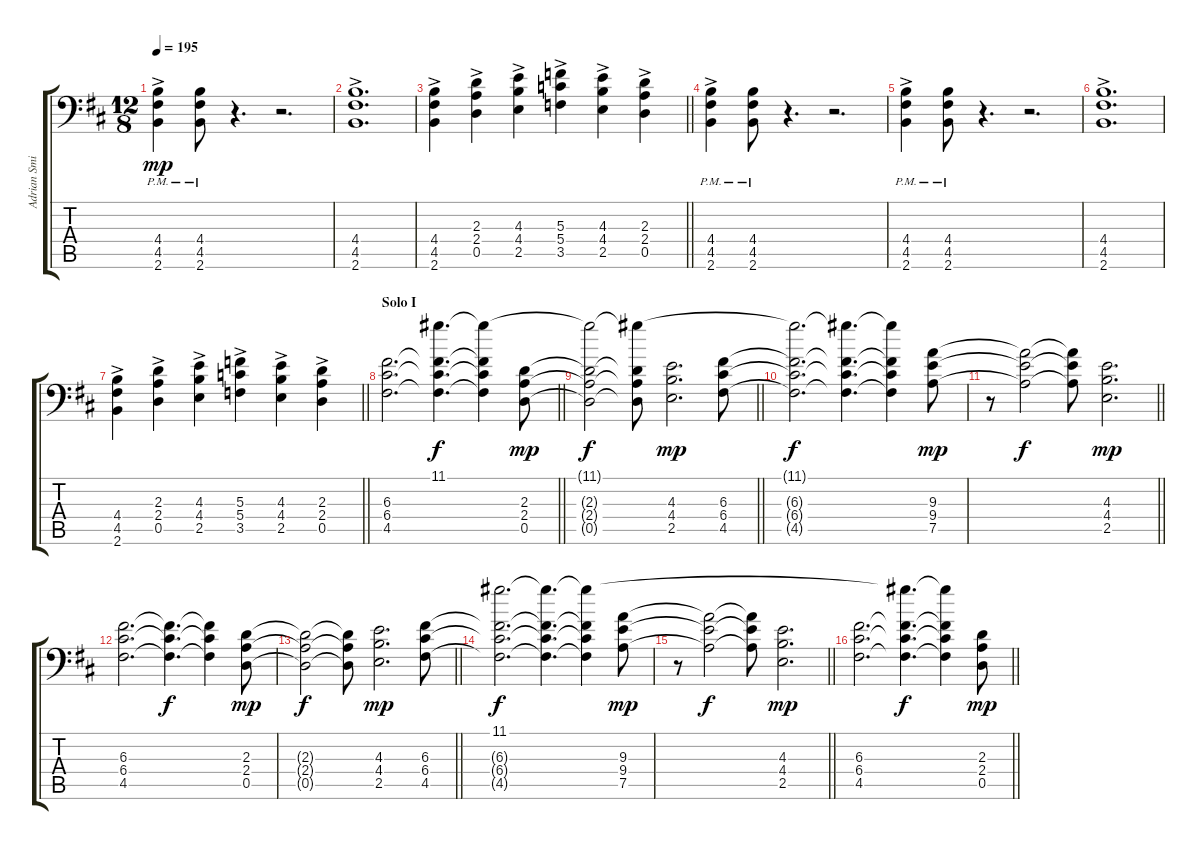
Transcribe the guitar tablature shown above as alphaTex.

\track ("Adrian Smith" "Adrian Smi") {instrument distortionguitar}
\staff {score tabs}
\tuning (A3 E3 C3 G2 D2 A1) {hide}
\ts (12 8)
\tempo 195
\clef f4
\ks d
(4.4{ac pm} 4.5{ac pm} 2.6).4{dy mp} (4.4{pm} 4.5{pm} 2.6).8 r.4{d} r.2{d} |
(4.4{ac} 4.5{ac} 2.6).1{d} |
\barLineRight lightlight
(4.4{ac} 4.5{ac} 2.6).4 (2.3{ac} 2.4{ac} 0.5).4 (4.3{ac} 4.4{ac} 2.5).4 (5.3{ac} 5.4{ac} 3.5).4 (4.3{ac} 4.4{ac} 2.5).4 (2.3{ac} 2.4{ac} 0.5).4 |
(4.4{ac pm} 4.5{ac pm} 2.6).4 (4.4{pm} 4.5{pm} 2.6).8 r.4{d} r.2{d} |
(4.4{ac pm} 4.5{ac pm} 2.6).4 (4.4{pm} 4.5{pm} 2.6).8 r.4{d} r.2{d} |
(4.4{ac} 4.5{ac} 2.6).1{d} |
\barLineRight lightlight
(4.4{ac} 4.5{ac} 2.6).4 (2.3{ac} 2.4{ac} 0.5).4 (4.3{ac} 4.4{ac} 2.5).4 (5.3{ac} 5.4{ac} 3.5).4 (4.3{ac} 4.4{ac} 2.5).4 (2.3{ac} 2.4{ac} 0.5).4 |
\section ("" "Solo I")
\barLineRight lightlight
(6.3 6.4 4.5).2{d} (11.1 6.3{t} 6.4{t} 4.5{t}).4{d dy f} (11.1{t} 6.3{t} 6.4{t} 4.5{t}).4 (2.3 2.4 0.5).8{dy mp} |
\barLineRight lightlight
(11.1{t} 2.3{t} 2.4{t} 0.5{t}).2{dy f} (11.1{t} 2.3{t} 2.4{t} 0.5{t}).8 (4.3 4.4 2.5).2{d dy mp} (6.3 6.4 4.5).8 |
(11.1{t} 6.3{t} 6.4{t} 4.5{t}).2{d dy f} (11.1{t} 6.3{t} 6.4{t} 4.5{t}).4{d} (11.1{t} 6.3{t} 6.4{t} 4.5{t}).4 (9.3 9.4 7.5).8{dy mp} |
\barLineRight lightlight
r.8 (9.3{t} 9.4{t} 7.5{t}).2{dy f} (9.3{t} 9.4{t} 7.5{t}).8 (4.3 4.4 2.5).2{d dy mp} |
(6.3 6.4 4.5).2{d} (6.3{t} 6.4{t} 4.5{t}).4{d dy f} (6.3{t} 6.4{t} 4.5{t}).4 (2.3 2.4 0.5).8{dy mp} |
\barLineRight lightlight
(2.3{t} 2.4{t} 0.5{t}).2{dy f} (2.3{t} 2.4{t} 0.5{t}).8 (4.3 4.4 2.5).2{d dy mp} (6.3 6.4 4.5).8 |
(11.1 6.3{t} 6.4{t} 4.5{t}).2{d dy f} (11.1{t} 6.3{t} 6.4{t} 4.5{t}).4{d} (11.1{t} 6.3{t} 6.4{t} 4.5{t}).4 (9.3 9.4 7.5).8{dy mp} |
\barLineRight lightlight
r.8 (9.3{t} 9.4{t} 7.5{t}).2{dy f} (9.3{t} 9.4{t} 7.5{t}).8 (4.3 4.4 2.5).2{d dy mp} |
\barLineRight lightlight
(6.3 6.4 4.5).2{d} (11.1{t} 6.3{t} 6.4{t} 4.5{t}).4{d dy f} (11.1{t} 6.3{t} 6.4{t} 4.5{t}).4 (2.3 2.4 0.5).8{dy mp}
